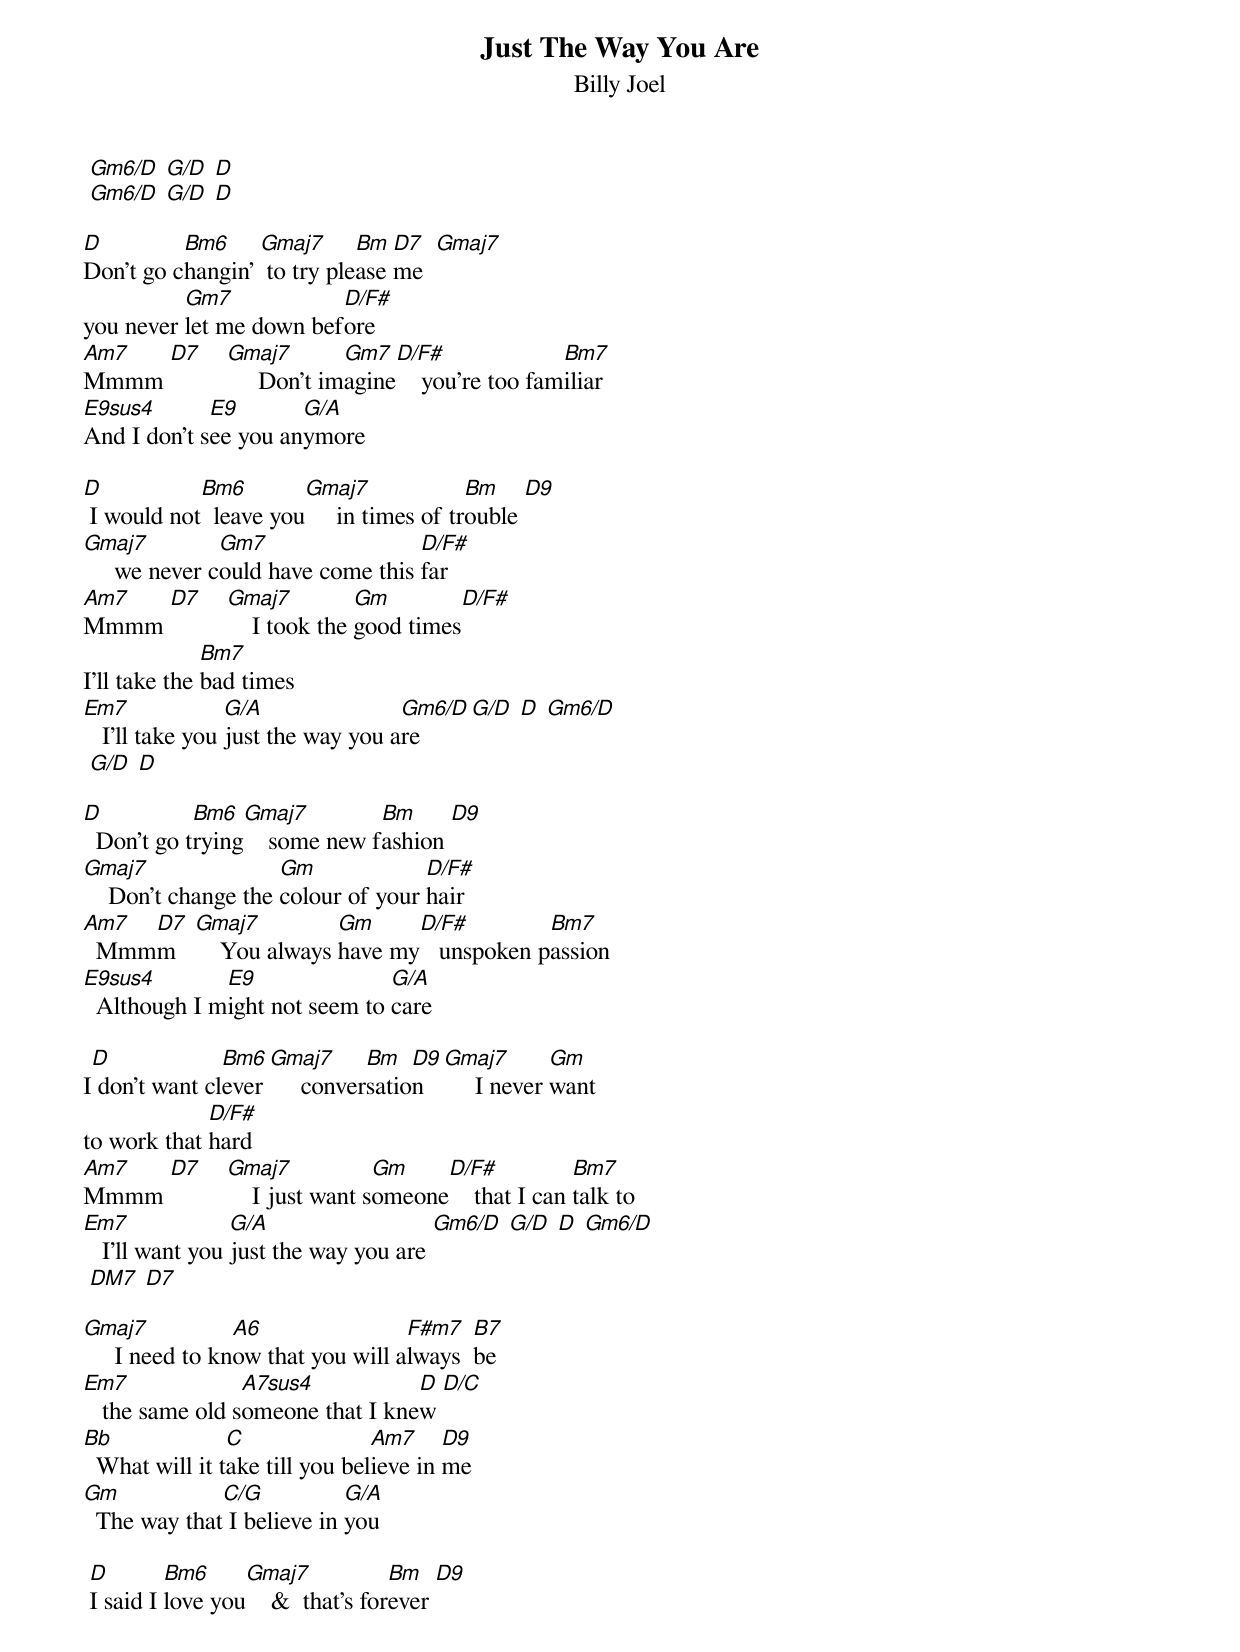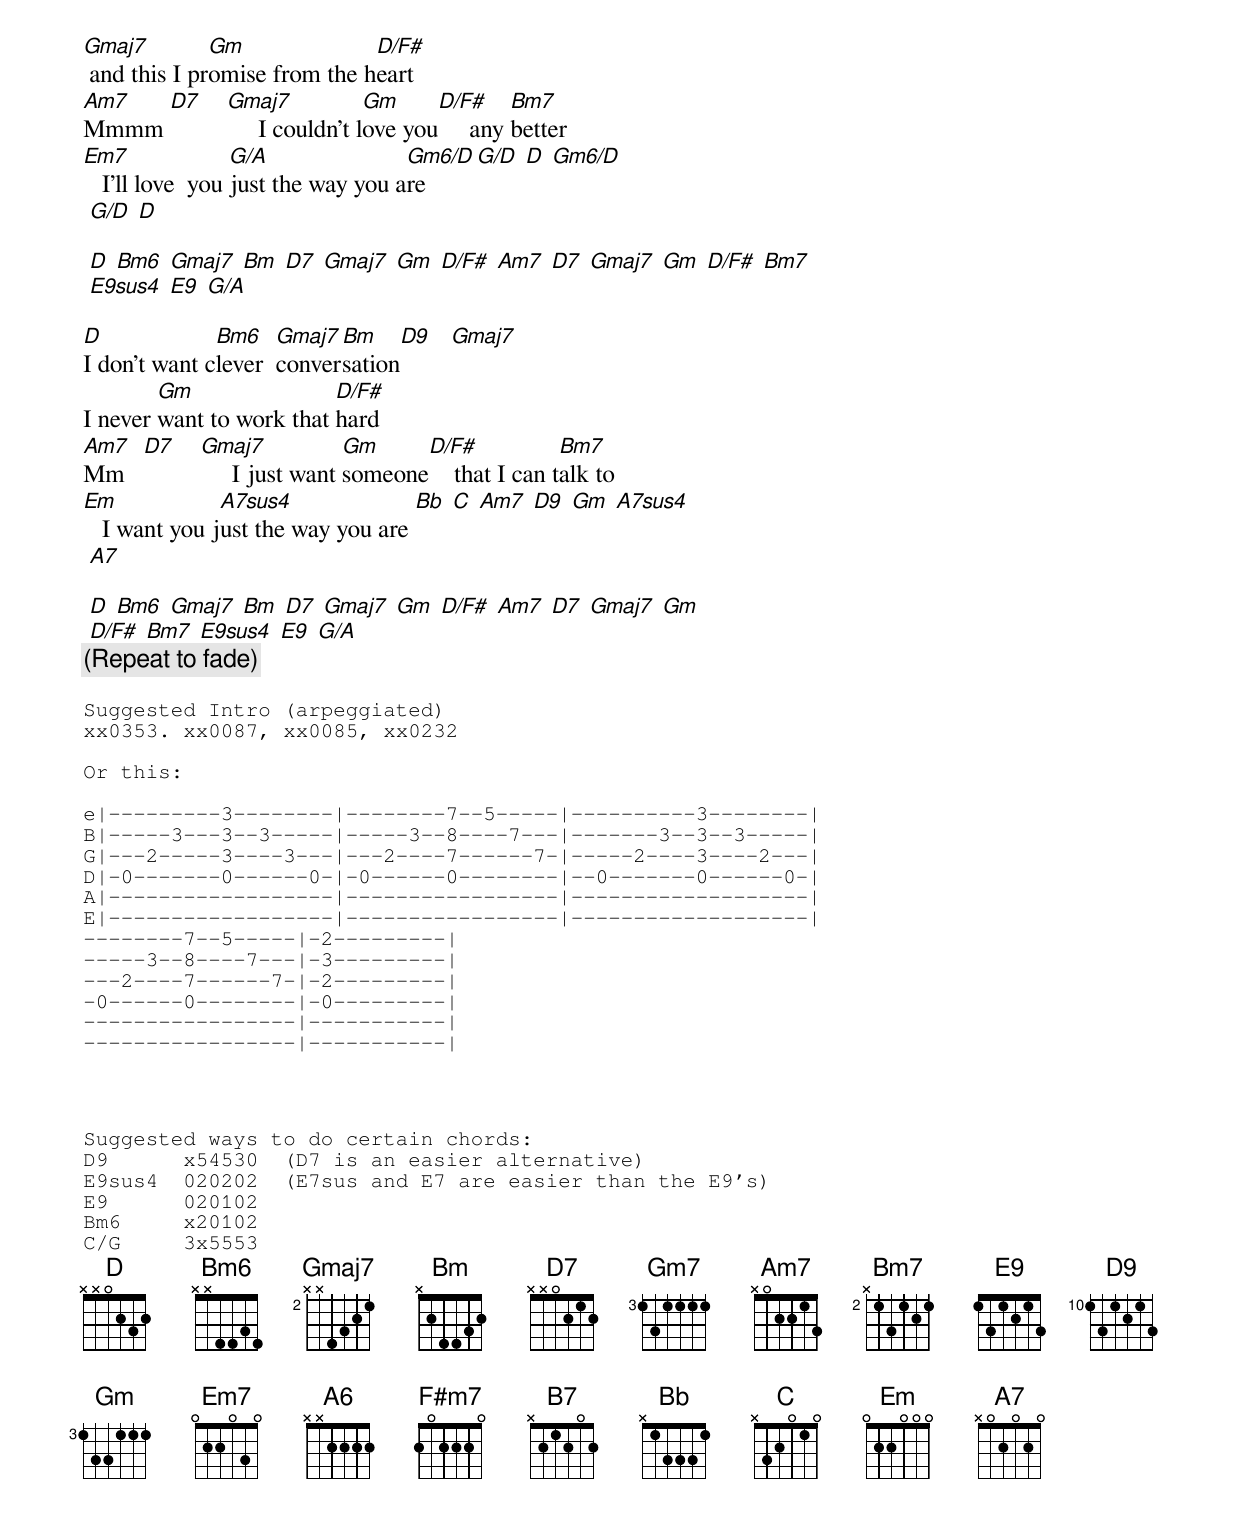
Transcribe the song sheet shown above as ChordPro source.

{title: Just The Way You Are}
{subtitle: Billy Joel}

 [Gm6/D] [G/D] [D]
 [Gm6/D] [G/D] [D]

[D]Don't go c[Bm6]hangin' [Gmaj7] to try ple[Bm]ase [D7]me  [Gmaj7]
you never [Gm7]let me down bef[D/F#]ore
[Am7]Mmmm [D7]    [Gmaj7]     Don't im[Gm7]agine[D/F#]    you're too fam[Bm7]iliar
[E9sus4]And I don't s[E9]ee you an[G/A]ymore

[D] I would not[Bm6]  leave you[Gmaj7]     in times of tr[Bm]ouble [D9]
[Gmaj7]     we never c[Gm7]ould have come this [D/F#]far
[Am7]Mmmm [D7]    [Gmaj7]    I took the [Gm]good times[D/F#]
I'll take the [Bm7]bad times
[Em7]   I'll take you [G/A]just the way you a[Gm6/D]re [G/D] [D] [Gm6/D]
 [G/D] [D]

[D]  Don't go t[Bm6]rying[Gmaj7]    some new f[Bm]ashion [D9]
[Gmaj7]    Don't change the [Gm]colour of your [D/F#]hair
[Am7]  Mmm[D7]m   [Gmaj7]    You always [Gm]have my[D/F#]   unspoken p[Bm7]assion
[E9sus4]  Although I m[E9]ight not seem to [G/A]care

I[D] don't want cl[Bm6]ever [Gmaj7]     conver[Bm]satio[D9]n  [Gmaj7]     I never [Gm]want
to work that [D/F#]hard
[Am7]Mmmm [D7]    [Gmaj7]    I just want s[Gm]omeone[D/F#]    that I can [Bm7]talk to
[Em7]   I'll want you [G/A]just the way you are [Gm6/D] [G/D] [D] [Gm6/D]
 [DM7] [D7]

[Gmaj7]     I need to kn[A6]ow that you will a[F#m7]lways  [B7]be
[Em7]   the same old s[A7sus4]omeone that I kne[D]w [D/C]
[Bb]  What will it t[C]ake till you bel[Am7]ieve in [D9]me
[Gm]  The way that[C/G] I believe in [G/A]you

 [D]I said I [Bm6]love you[Gmaj7]    &  that's for[Bm]ever [D9]
[Gmaj7] and this I pr[Gm]omise from the h[D/F#]eart
[Am7]Mmmm [D7]    [Gmaj7]     I couldn't l[Gm]ove you[D/F#]     any [Bm7]better
[Em7]   I'll love  you [G/A]just the way you a[Gm6/D]re [G/D] [D] [Gm6/D]
 [G/D] [D]

 [D] [Bm6] [Gmaj7] [Bm] [D7] [Gmaj7] [Gm] [D/F#] [Am7] [D7] [Gmaj7] [Gm] [D/F#] [Bm7]
 [E9sus4] [E9] [G/A]

[D]I don't want c[Bm6]lever  [Gmaj7]conver[Bm]sation[D9]   [Gmaj7]
I never [Gm]want to work that [D/F#]hard
[Am7]Mm   [D7]    [Gmaj7]     I just want [Gm]someone[D/F#]    that I can t[Bm7]alk to
[Em]   I want you j[A7sus4]ust the way you are [Bb] [C] [Am7] [D9] [Gm] [A7sus4]
 [A7]

 [D] [Bm6] [Gmaj7] [Bm] [D7] [Gmaj7] [Gm] [D/F#] [Am7] [D7] [Gmaj7] [Gm]
 [D/F#] [Bm7] [E9sus4] [E9] [G/A]
{c:(Repeat to fade)}

{sot}
Suggested Intro (arpeggiated)
xx0353. xx0087, xx0085, xx0232

Or this:

e|---------3--------|--------7--5-----|----------3--------|
B|-----3---3--3-----|-----3--8----7---|-------3--3--3-----|
G|---2-----3----3---|---2----7------7-|-----2----3----2---|
D|-0-------0------0-|-0------0--------|--0-------0------0-|
A|------------------|-----------------|-------------------|
E|------------------|-----------------|-------------------|
--------7--5-----|-2---------|
-----3--8----7---|-3---------|
---2----7------7-|-2---------|
-0------0--------|-0---------|
-----------------|-----------|
-----------------|-----------|
{eot}



{sot}
Suggested ways to do certain chords:
D9      x54530  (D7 is an easier alternative)
E9sus4  020202  (E7sus and E7 are easier than the E9’s)
E9      020102
Bm6     x20102
C/G     3x5553
{eot}
